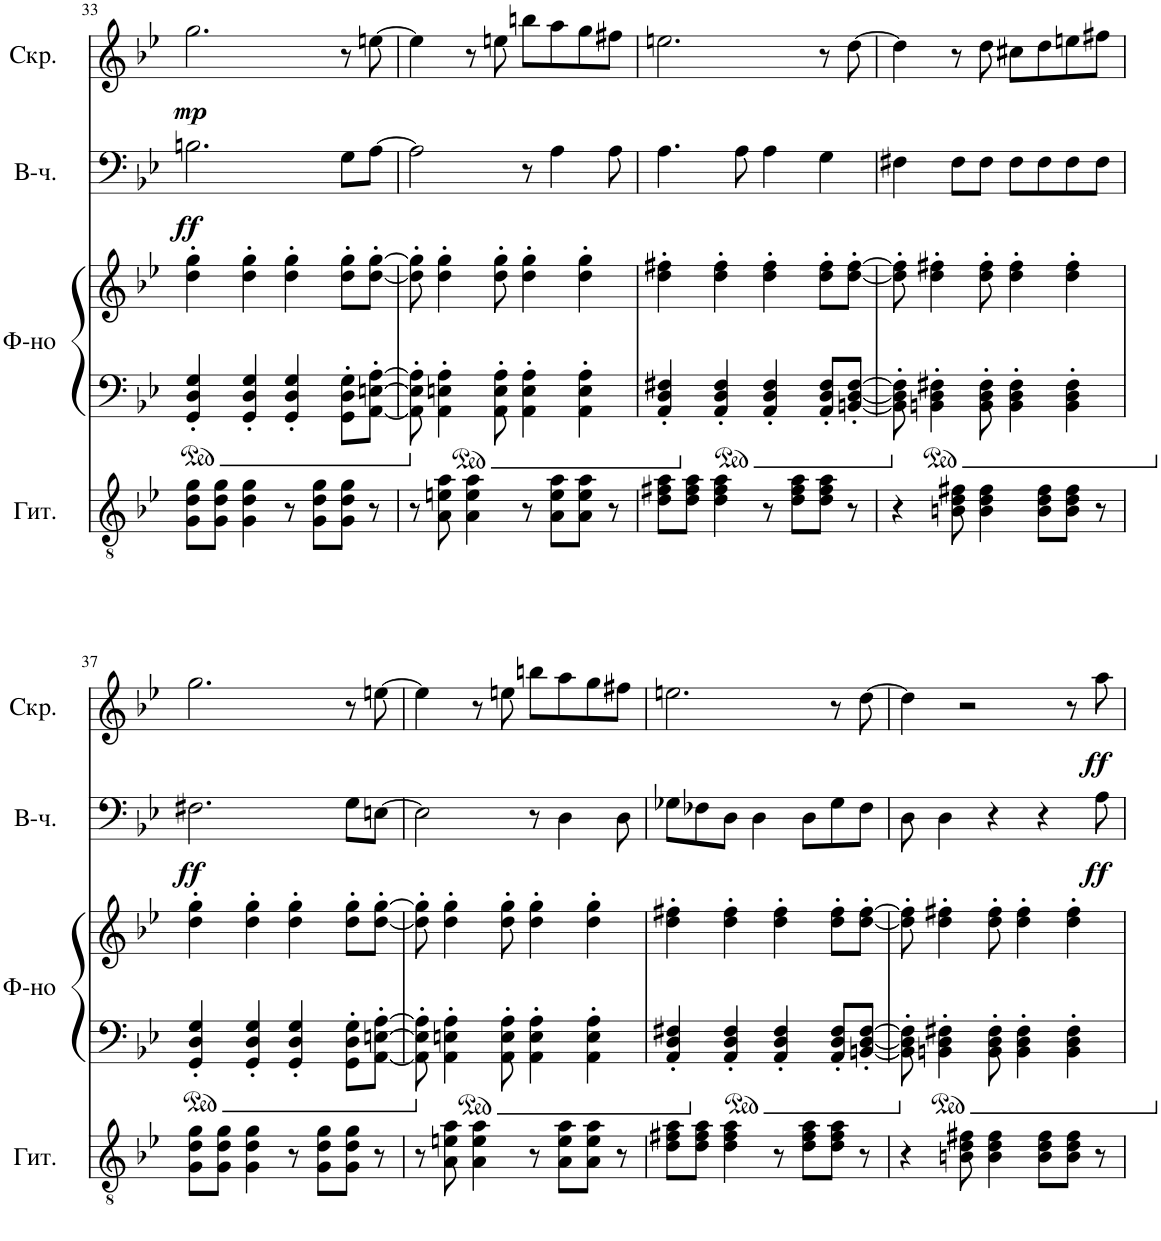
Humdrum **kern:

**kern	**kern	**kern	**kern	**dynam	**kern	**dynam
*part4	*part3	*part3	*part2	*part2	*part1	*part1
*staff5	*staff4	*staff3	*staff2	*staff2	*staff1	*staff1
*I"Акустическая гитара	*I"Фортепиано	*	*I"Виолончель	*	*I"Скрипка	*
!!LO:PB:g=z
*clefGv2	*clefF4	*clefG2	*clefF4	*	*clefG2	*
*k[b-e-]	*k[b-e-]	*k[b-e-]	*k[b-e-]	*	*k[b-e-]	*
*M4/4	*M4/4	*M4/4	*M4/4	*	*M4/4	*
=33	=33	=33	=33	=33	=33	=33
!	!	!	!	!LO:DY:b	!	!LO:DY:b
8G\ 8d\ 8g\L	4GG/' 4D/' 4G/'	4dd\' 4gg\'	2.Bn\	ff	2.gg\	mp
8G\ 8d\ 8g\J	.	.	.	.	.	.
4G\ 4d\ 4g\	4GG/' 4D/' 4G/'	4dd\' 4gg\'	.	.	.	.
8r	4GG/' 4D/' 4G/'	4dd\' 4gg\'	.	.	.	.
8G\ 8d\ 8g\L	.	.	.	.	.	.
8G\ 8d\ 8g\J	8GG\' 8D\' 8G\'L	8dd\' 8gg\'L	8G\L	.	8r	.
8r	[8AA\' [8En\' [8A\'J	[8dd\' [8gg\'J	[8A\J	.	[8een\	.
=34	=34	=34	=34	=34	=34	=34
8r	8AA\]' 8E\]' 8A\]'	8dd\]' 8gg\]'	2A\]	.	4ee\]	.
8A\ 8en\ 8a\	4AA\' 4En\' 4A\'	4dd\' 4gg\'	.	.	.	.
4A\ 4e\ 4a\	.	.	.	.	8r	.
.	8AA\' 8E\' 8A\'	8dd\' 8gg\'	.	.	8een\	.
8r	4AA\' 4E\' 4A\'	4dd\' 4gg\'	8r	.	8bbn\L	.
8A\ 8e\ 8a\L	.	.	4A\	.	8aa\	.
8A\ 8e\ 8a\J	4AA\' 4E\' 4A\'	4dd\' 4gg\'	.	.	8gg\	.
8r	.	.	8A\	.	8ff#X\J	.
=35	=35	=35	=35	=35	=35	=35
8d\ 8f#X\ 8a\L	4AA/' 4D/' 4F#X/'	4dd\' 4ff#X\'	4.A\	.	2.een\	.
8d\ 8f#\ 8a\J	.	.	.	.	.	.
4d\ 4f#\ 4a\	4AA/' 4D/' 4F#/'	4dd\' 4ff#\'	.	.	.	.
.	.	.	8A\	.	.	.
8r	4AA/' 4D/' 4F#/'	4dd\' 4ff#\'	4A\	.	.	.
8d\ 8f#\ 8a\L	.	.	.	.	.	.
8d\ 8f#\ 8a\J	8AA/' 8D/' 8F#/'L	8dd\' 8ff#\'L	4G\	.	8r	.
8r	[8BBn/' [8D/' [8F#/'J	[8dd\' [8ff#\'J	.	.	[8dd\	.
=36	=36	=36	=36	=36	=36	=36
4r	8BB\]' 8D\]' 8F#\]'	8dd\]' 8ff#\]'	4F#X\	.	4dd\]	.
.	4BBn\' 4D\' 4F#X\'	4dd\' 4ff#X\'	.	.	.	.
8Bn\ 8d\ 8f#X\	.	.	8F#\L	.	8r	.
4B\ 4d\ 4f#\	8BB\' 8D\' 8F#\'	8dd\' 8ff#\'	8F#\J	.	8dd\	.
.	4BB\' 4D\' 4F#\'	4dd\' 4ff#\'	8F#\L	.	8cc#X\L	.
8B\ 8d\ 8f#\L	.	.	8F#\	.	8dd\	.
8B\ 8d\ 8f#\J	4BB\' 4D\' 4F#\'	4dd\' 4ff#\'	8F#\	.	8een\	.
8r	.	.	8F#\J	.	8ff#X\J	.
!!LO:LB:g=z
=37	=37	=37	=37	=37	=37	=37
!	!	!	!	!LO:DY:b	!	!
8G\ 8d\ 8g\L	4GG/' 4D/' 4G/'	4dd\' 4gg\'	2.F#X\	ff	2.gg\	.
8G\ 8d\ 8g\J	.	.	.	.	.	.
4G\ 4d\ 4g\	4GG/' 4D/' 4G/'	4dd\' 4gg\'	.	.	.	.
8r	4GG/' 4D/' 4G/'	4dd\' 4gg\'	.	.	.	.
8G\ 8d\ 8g\L	.	.	.	.	.	.
8G\ 8d\ 8g\J	8GG\' 8D\' 8G\'L	8dd\' 8gg\'L	8G\L	.	8r	.
8r	[8AA\' [8En\' [8A\'J	[8dd\' [8gg\'J	[8En\J	.	[8een\	.
=38	=38	=38	=38	=38	=38	=38
8r	8AA\]' 8E\]' 8A\]'	8dd\]' 8gg\]'	2E\]	.	4ee\]	.
8A\ 8en\ 8a\	4AA\' 4En\' 4A\'	4dd\' 4gg\'	.	.	.	.
4A\ 4e\ 4a\	.	.	.	.	8r	.
.	8AA\' 8E\' 8A\'	8dd\' 8gg\'	.	.	8een\	.
8r	4AA\' 4E\' 4A\'	4dd\' 4gg\'	8r	.	8bbn\L	.
8A\ 8e\ 8a\L	.	.	4D\	.	8aa\	.
8A\ 8e\ 8a\J	4AA\' 4E\' 4A\'	4dd\' 4gg\'	.	.	8gg\	.
8r	.	.	8D\	.	8ff#X\J	.
=39	=39	=39	=39	=39	=39	=39
8d\ 8f#X\ 8a\L	4AA/' 4D/' 4F#X/'	4dd\' 4ff#X\'	8G-X\L	.	2.een\	.
8d\ 8f#\ 8a\J	.	.	8F-X\	.	.	.
4d\ 4f#\ 4a\	4AA/' 4D/' 4F#/'	4dd\' 4ff#\'	8D\J	.	.	.
.	.	.	4D\	.	.	.
8r	4AA/' 4D/' 4F#/'	4dd\' 4ff#\'	.	.	.	.
8d\ 8f#\ 8a\L	.	.	8D\L	.	.	.
8d\ 8f#\ 8a\J	8AA/' 8D/' 8F#/'L	8dd\' 8ff#\'L	8G-\	.	8r	.
8r	[8BBn/' [8D/' [8F#/'J	[8dd\' [8ff#\'J	8F-\J	.	[8dd\	.
=40	=40	=40	=40	=40	=40	=40
4r	8BB\]' 8D\]' 8F#\]'	8dd\]' 8ff#\]'	8D\	.	4dd\]	.
.	4BBn\' 4D\' 4F#X\'	4dd\' 4ff#X\'	4D\	.	.	.
8Bn\ 8d\ 8f#X\	.	.	.	.	2r	.
4B\ 4d\ 4f#\	8BB\' 8D\' 8F#\'	8dd\' 8ff#\'	4r	.	.	.
.	4BB\' 4D\' 4F#\'	4dd\' 4ff#\'	.	.	.	.
8B\ 8d\ 8f#\L	.	.	4r	.	.	.
8B\ 8d\ 8f#\J	4BB\' 4D\' 4F#\'	4dd\' 4ff#\'	.	.	8r	.
!	!	!	!	!LO:DY:b	!	!LO:DY:b
8r	.	.	8A\	ff	8aa\	ff
=	=	=	=	=	=	=
*-	*-	*-	*-	*-	*-	*-
